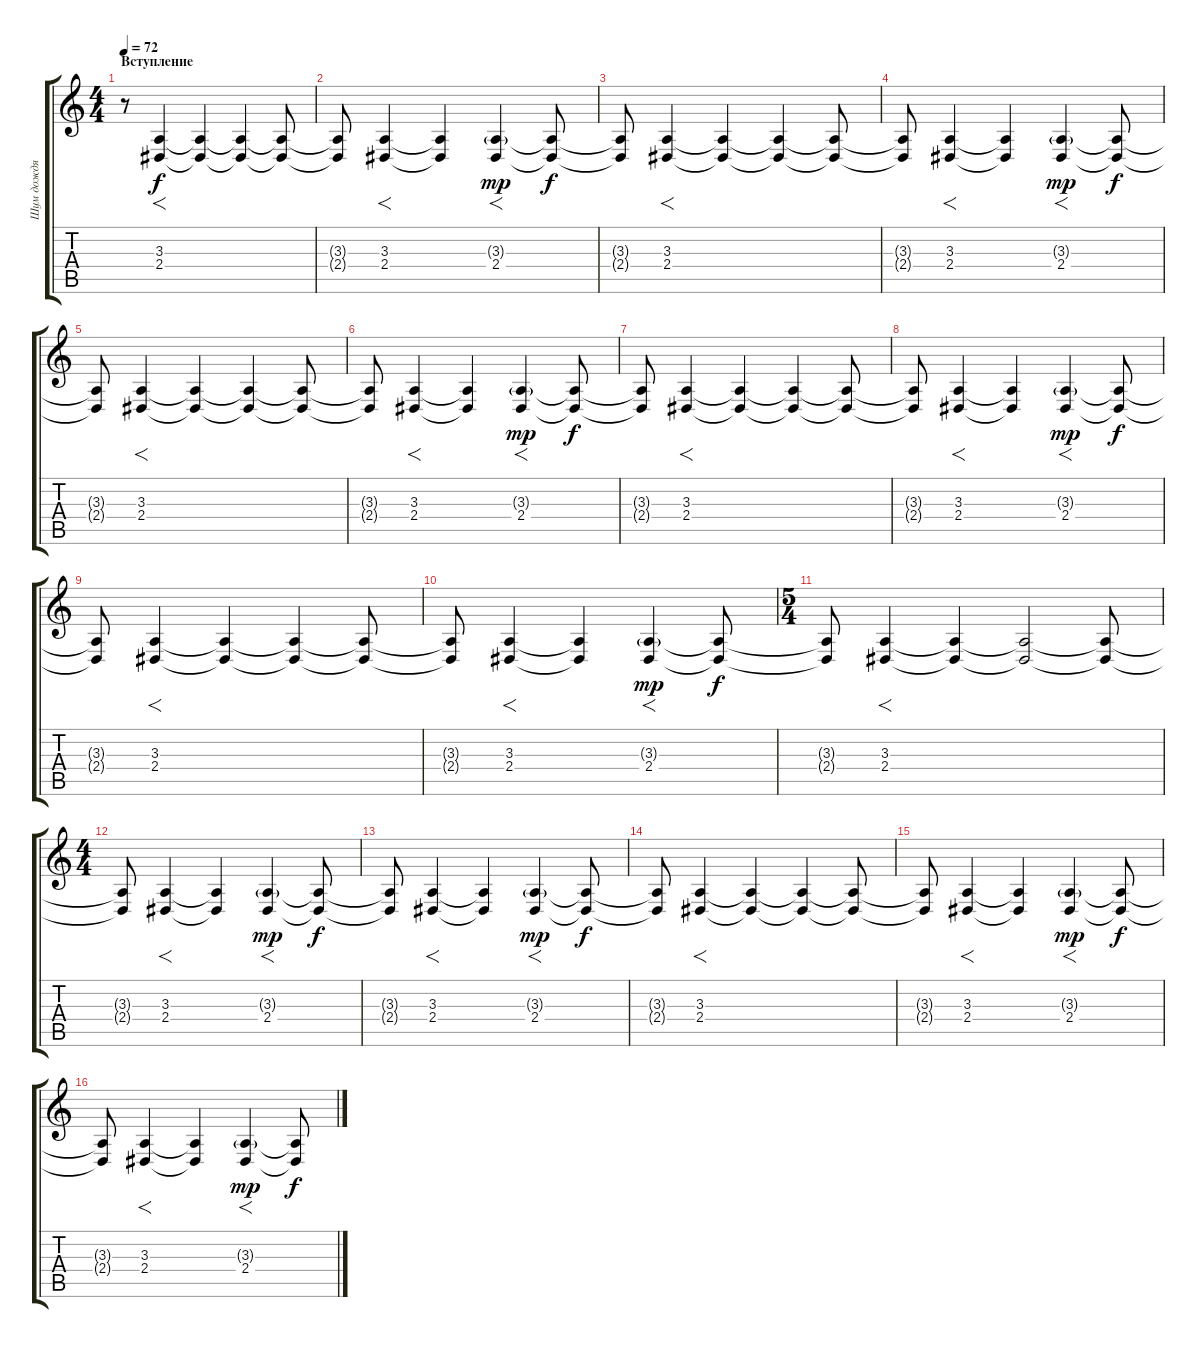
\track ("Шум дождя (Double)" "Шум дождя ") {instrument seashore}
\staff {score tabs}
\tuning (Eb4 Bb3 Gb3 Db3 Ab2 Eb2) {hide}
\ts (4 4)
\section ("" "Вступление")
\tempo 72
\clef g2
\ks c
r.8{dy f instrument seashore} (3.3 2.4).4{f} (3.3{t} 2.4{t}).4 (3.3{t} 2.4{t}).4{volume 2} (3.3{t} 2.4{t}).8 |
(3.3{t} 2.4{t}).8{volume 4} (3.3 2.4).4{f} (3.3{t} 2.4{t}).4 (3.3{g} 2.4).4{f dy mp volume 6} (3.3{t} 2.4{t}).8{dy f} |
(3.3{t} 2.4{t}).8 (3.3 2.4).4{f} (3.3{t} 2.4{t}).4 (3.3{t} 2.4{t}).4 (3.3{t} 2.4{t}).8 |
(3.3{t} 2.4{t}).8 (3.3 2.4).4{f} (3.3{t} 2.4{t}).4 (3.3{g} 2.4).4{f dy mp} (3.3{t} 2.4{t}).8{dy f} |
(3.3{t} 2.4{t}).8 (3.3 2.4).4{f} (3.3{t} 2.4{t}).4 (3.3{t} 2.4{t}).4 (3.3{t} 2.4{t}).8 |
(3.3{t} 2.4{t}).8 (3.3 2.4).4{f} (3.3{t} 2.4{t}).4 (3.3{g} 2.4).4{f dy mp} (3.3{t} 2.4{t}).8{dy f} |
(3.3{t} 2.4{t}).8 (3.3 2.4).4{f} (3.3{t} 2.4{t}).4 (3.3{t} 2.4{t}).4 (3.3{t} 2.4{t}).8 |
(3.3{t} 2.4{t}).8 (3.3 2.4).4{f} (3.3{t} 2.4{t}).4 (3.3{g} 2.4).4{f dy mp} (3.3{t} 2.4{t}).8{dy f} |
(3.3{t} 2.4{t}).8 (3.3 2.4).4{f} (3.3{t} 2.4{t}).4 (3.3{t} 2.4{t}).4 (3.3{t} 2.4{t}).8 |
(3.3{t} 2.4{t}).8 (3.3 2.4).4{f} (3.3{t} 2.4{t}).4 (3.3{g} 2.4).4{f dy mp} (3.3{t} 2.4{t}).8{dy f} |
\ts (5 4)
(3.3{t} 2.4{t}).8 (3.3 2.4).4{f} (3.3{t} 2.4{t}).4 (3.3{t} 2.4{t}).2 (3.3{t} 2.4{t}).8 |
\ts (4 4)
(3.3{t} 2.4{t}).8 (3.3 2.4).4{f} (3.3{t} 2.4{t}).4 (3.3{g} 2.4).4{f dy mp} (3.3{t} 2.4{t}).8{dy f} |
(3.3{t} 2.4{t}).8 (3.3 2.4).4{f} (3.3{t} 2.4{t}).4 (3.3{g} 2.4).4{f dy mp} (3.3{t} 2.4{t}).8{dy f} |
(3.3{t} 2.4{t}).8 (3.3 2.4).4{f} (3.3{t} 2.4{t}).4 (3.3{t} 2.4{t}).4 (3.3{t} 2.4{t}).8 |
(3.3{t} 2.4{t}).8 (3.3 2.4).4{f} (3.3{t} 2.4{t}).4 (3.3{g} 2.4).4{f dy mp} (3.3{t} 2.4{t}).8{dy f} |
(3.3{t} 2.4{t}).8 (3.3 2.4).4{f} (3.3{t} 2.4{t}).4 (3.3{g} 2.4).4{f dy mp} (3.3{t} 2.4{t}).8{dy f}
